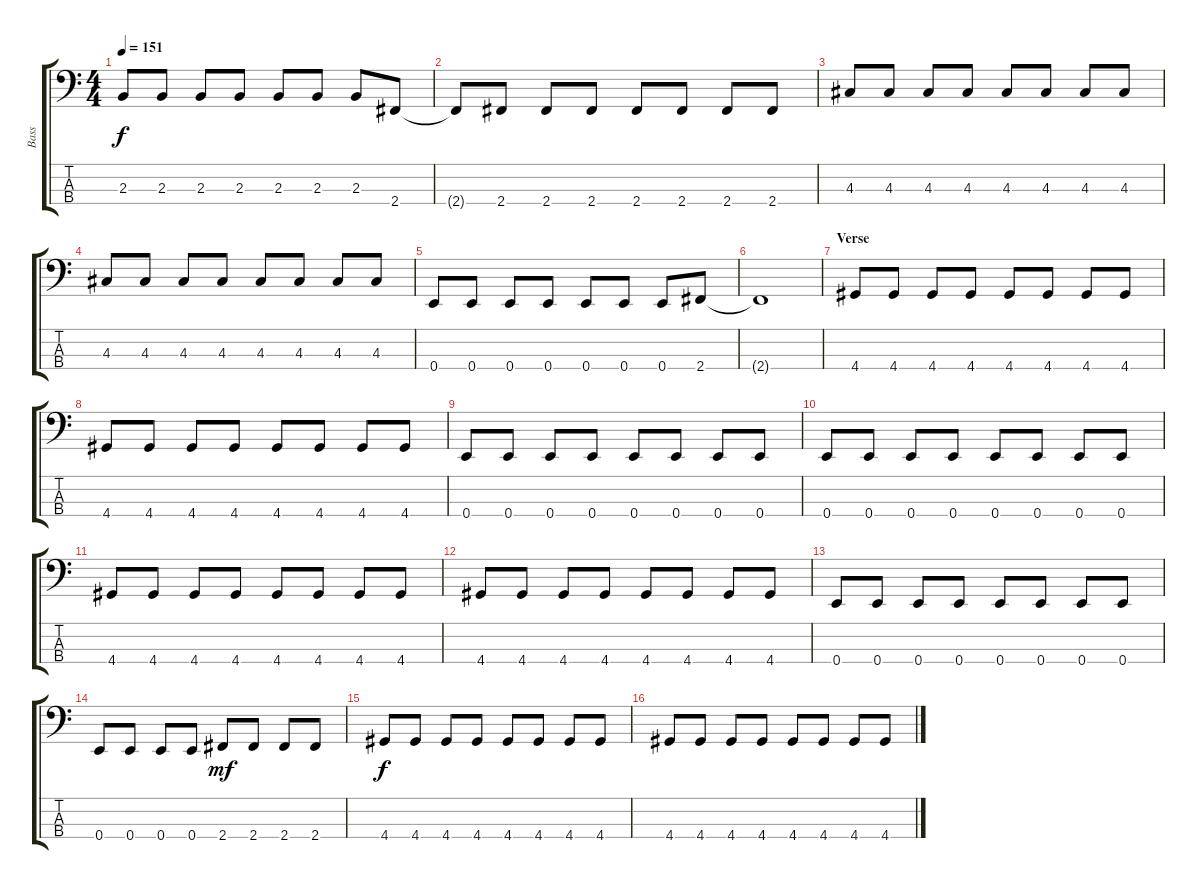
\track ("Bass" "Bass") {instrument electricbasspick}
\staff {score tabs}
\tuning (G2 D2 A1 E1) {hide}
\ts (4 4)
\tempo 151
\clef f4
\ks c
2.3.8{dy f} 2.3.8 2.3.8 2.3.8 2.3.8 2.3.8 2.3.8 2.4.8 |
2.4{t}.8 2.4.8 2.4.8 2.4.8 2.4.8 2.4.8 2.4.8 2.4.8 |
4.3.8 4.3.8 4.3.8 4.3.8 4.3.8 4.3.8 4.3.8 4.3.8 |
4.3.8 4.3.8 4.3.8 4.3.8 4.3.8 4.3.8 4.3.8 4.3.8 |
0.4.8 0.4.8 0.4.8 0.4.8 0.4.8 0.4.8 0.4.8 2.4.8 |
2.4{t}.1 |
\section ("" "Verse")
4.4.8{volume 13} 4.4.8 4.4.8 4.4.8 4.4.8 4.4.8 4.4.8 4.4.8 |
4.4.8 4.4.8 4.4.8 4.4.8 4.4.8 4.4.8 4.4.8 4.4.8 |
0.4.8 0.4.8 0.4.8 0.4.8 0.4.8 0.4.8 0.4.8 0.4.8 |
0.4.8 0.4.8 0.4.8 0.4.8 0.4.8 0.4.8 0.4.8 0.4.8 |
4.4.8{volume 13} 4.4.8 4.4.8 4.4.8 4.4.8 4.4.8 4.4.8 4.4.8 |
4.4.8 4.4.8 4.4.8 4.4.8 4.4.8 4.4.8 4.4.8 4.4.8 |
0.4.8 0.4.8 0.4.8 0.4.8 0.4.8 0.4.8 0.4.8 0.4.8 |
0.4.8 0.4.8 0.4.8 0.4.8 2.4.8{dy mf} 2.4.8 2.4.8 2.4.8 |
4.4.8{dy f volume 13} 4.4.8 4.4.8 4.4.8 4.4.8 4.4.8 4.4.8 4.4.8 |
4.4.8 4.4.8 4.4.8 4.4.8 4.4.8 4.4.8 4.4.8 4.4.8
